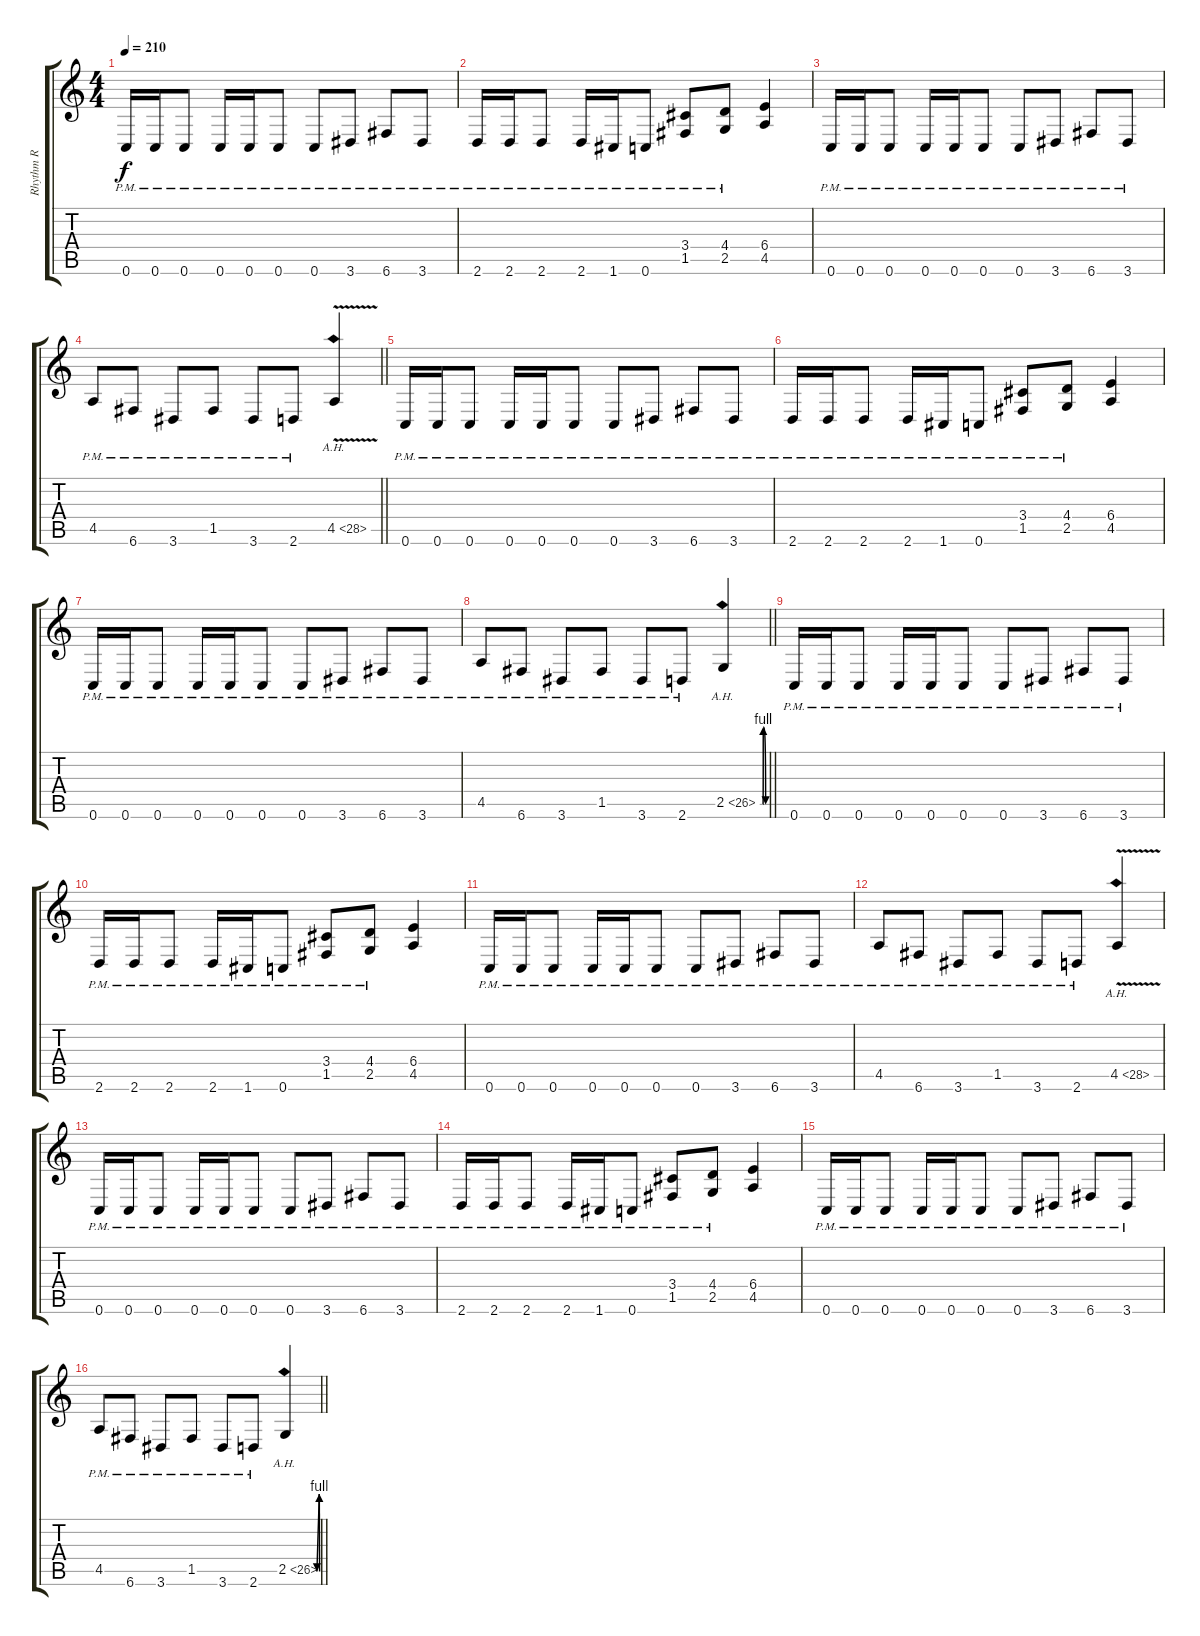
\track ("Rhythm R" "Rhythm R") {instrument distortionguitar}
\staff {score tabs}
\tuning (C4 G3 Eb3 Bb2 F2 C2) {hide}
\ts (4 4)
\tempo 210
\clef g2
\ks c
0.6{pm}.16{dy f} 0.6{pm}.16 0.6{pm}.8 0.6{pm}.16 0.6{pm}.16 0.6{pm}.8 0.6{pm}.8 3.6{pm}.8 6.6{pm}.8 3.6{pm}.8 |
2.6{pm}.16 2.6{pm}.16 2.6{pm}.8 2.6{pm}.16 1.6{pm}.16 0.6{pm}.8 (3.4{pm} 1.5{pm}).8 (4.4 2.5{pm}).8 (6.4 4.5).4 |
0.6{pm}.16 0.6{pm}.16 0.6{pm}.8 0.6{pm}.16 0.6{pm}.16 0.6{pm}.8 0.6{pm}.8 3.6{pm}.8 6.6{pm}.8 3.6{pm}.8 |
\barLineRight lightlight
4.5{pm}.8 6.6{pm}.8 3.6{pm}.8 1.5{pm}.8 3.6{pm}.8 2.6{pm}.8 4.5{ah 24 v}.4 |
\section ("" "")
0.6{pm}.16 0.6{pm}.16 0.6{pm}.8 0.6{pm}.16 0.6{pm}.16 0.6{pm}.8 0.6{pm}.8 3.6{pm}.8 6.6{pm}.8 3.6{pm}.8 |
2.6{pm}.16 2.6{pm}.16 2.6{pm}.8 2.6{pm}.16 1.6{pm}.16 0.6{pm}.8 (3.4{pm} 1.5{pm}).8 (4.4 2.5{pm}).8 (6.4 4.5).4 |
0.6{pm}.16 0.6{pm}.16 0.6{pm}.8 0.6{pm}.16 0.6{pm}.16 0.6{pm}.8 0.6{pm}.8 3.6{pm}.8 6.6{pm}.8 3.6{pm}.8 |
\barLineRight lightlight
4.5{pm}.8 6.6{pm}.8 3.6{pm}.8 1.5{pm}.8 3.6{pm}.8 2.6{pm}.8 2.5{be (custom 0 0 18 0 30 0 33 4 60 0) ah 24}.4 |
\section ("" "")
0.6{pm}.16 0.6{pm}.16 0.6{pm}.8 0.6{pm}.16 0.6{pm}.16 0.6{pm}.8 0.6{pm}.8 3.6{pm}.8 6.6{pm}.8 3.6{pm}.8 |
2.6{pm}.16 2.6{pm}.16 2.6{pm}.8 2.6{pm}.16 1.6{pm}.16 0.6{pm}.8 (3.4{pm} 1.5{pm}).8 (4.4 2.5{pm}).8 (6.4 4.5).4 |
0.6{pm}.16 0.6{pm}.16 0.6{pm}.8 0.6{pm}.16 0.6{pm}.16 0.6{pm}.8 0.6{pm}.8 3.6{pm}.8 6.6{pm}.8 3.6{pm}.8 |
4.5{pm}.8 6.6{pm}.8 3.6{pm}.8 1.5{pm}.8 3.6{pm}.8 2.6{pm}.8 4.5{ah 24 v}.4 |
0.6{pm}.16 0.6{pm}.16 0.6{pm}.8 0.6{pm}.16 0.6{pm}.16 0.6{pm}.8 0.6{pm}.8 3.6{pm}.8 6.6{pm}.8 3.6{pm}.8 |
2.6{pm}.16 2.6{pm}.16 2.6{pm}.8 2.6{pm}.16 1.6{pm}.16 0.6{pm}.8 (3.4{pm} 1.5{pm}).8 (4.4 2.5{pm}).8 (6.4 4.5).4 |
0.6{pm}.16 0.6{pm}.16 0.6{pm}.8 0.6{pm}.16 0.6{pm}.16 0.6{pm}.8 0.6{pm}.8 3.6{pm}.8 6.6{pm}.8 3.6{pm}.8 |
\barLineRight lightlight
4.5{pm}.8 6.6{pm}.8 3.6{pm}.8 1.5{pm}.8 3.6{pm}.8 2.6{pm}.8 2.5{be (custom 0 0 18 0 30 0 33 4 60 0) ah 24}.4
